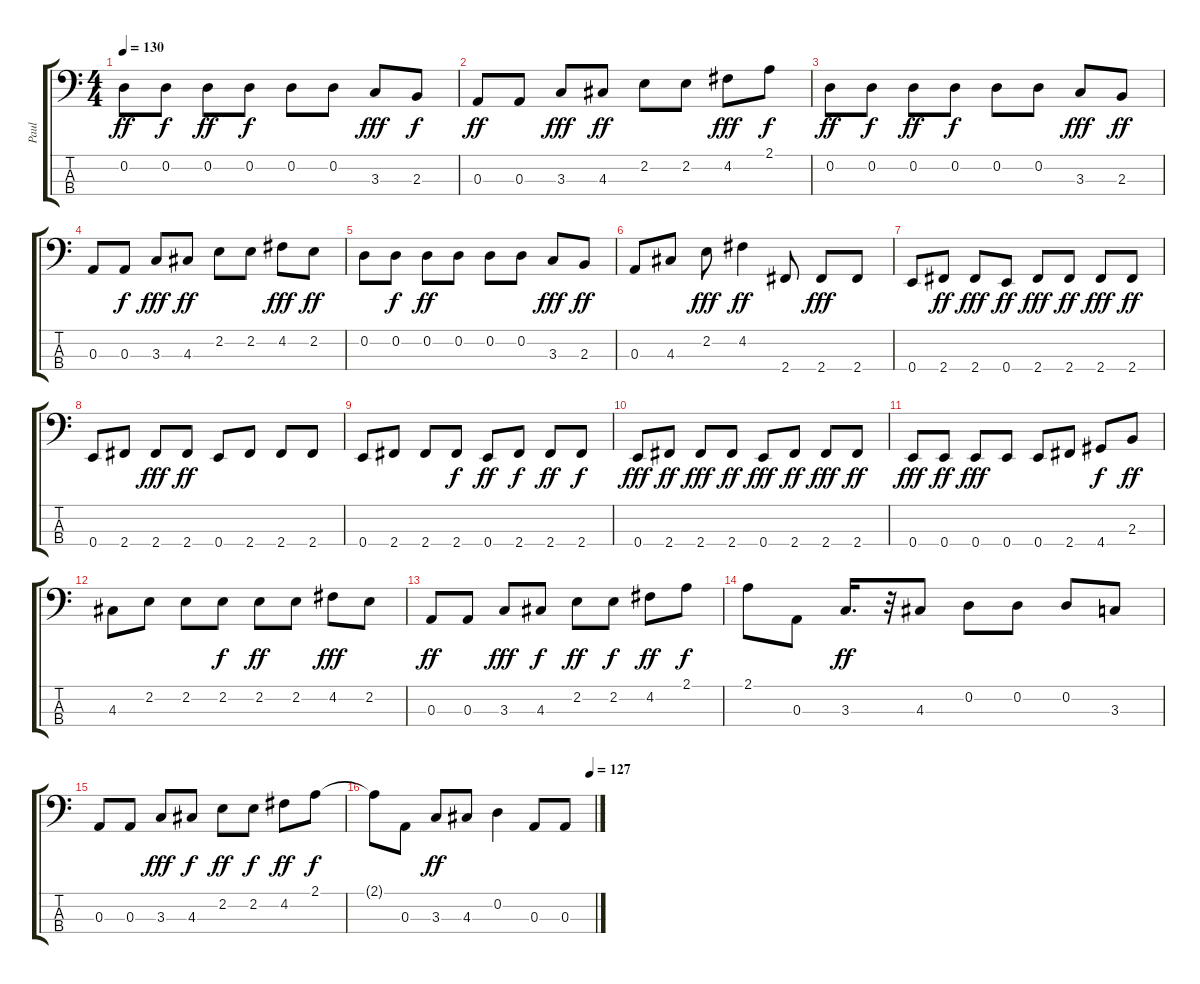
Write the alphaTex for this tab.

\track ("Paul" "Paul") {instrument acousticbass}
\staff {score tabs}
\tuning (G2 D2 A1 E1) {hide}
\ts (4 4)
\tempo 130
\clef f4
\ks c
0.2.8{dy ff} 0.2.8{dy f} 0.2.8{dy ff} 0.2.8{dy f} 0.2.8 0.2.8 3.3.8{dy fff} 2.3.8{dy f} |
0.3.8{dy ff} 0.3.8 3.3.8{dy fff} 4.3.8{dy ff} 2.2.8 2.2.8 4.2.8{dy fff} 2.1.8{dy f} |
0.2.8{dy ff} 0.2.8{dy f} 0.2.8{dy ff} 0.2.8{dy f} 0.2.8 0.2.8 3.3.8{dy fff} 2.3.8{dy ff} |
0.3.8 0.3.8{dy f} 3.3.8{dy fff} 4.3.8{dy ff} 2.2.8 2.2.8 4.2.8{dy fff} 2.2.8{dy ff} |
0.2.8 0.2.8{dy f} 0.2.8{dy ff} 0.2.8 0.2.8 0.2.8 3.3.8{dy fff} 2.3.8{dy ff} |
0.3.8 4.3.8 2.2.8{dy fff} 4.2.4{dy ff} 2.4.8 2.4.8{dy fff} 2.4.8 |
0.4.8 2.4.8{dy ff} 2.4.8{dy fff} 0.4.8{dy ff} 2.4.8{dy fff} 2.4.8{dy ff} 2.4.8{dy fff} 2.4.8{dy ff} |
0.4.8 2.4.8 2.4.8{dy fff} 2.4.8{dy ff} 0.4.8 2.4.8 2.4.8 2.4.8 |
0.4.8 2.4.8 2.4.8 2.4.8{dy f} 0.4.8{dy ff} 2.4.8{dy f} 2.4.8{dy ff} 2.4.8{dy f} |
0.4.8{dy fff} 2.4.8{dy ff} 2.4.8{dy fff} 2.4.8{dy ff} 0.4.8{dy fff} 2.4.8{dy ff} 2.4.8{dy fff} 2.4.8{dy ff} |
0.4.8{dy fff} 0.4.8{dy ff} 0.4.8{dy fff} 0.4.8 0.4.8 2.4.8 4.4.8{dy f} 2.3.8{dy ff} |
4.3.8 2.2.8 2.2.8 2.2.8{dy f} 2.2.8{dy ff} 2.2.8 4.2.8{dy fff} 2.2.8 |
0.3.8{dy ff} 0.3.8 3.3.8{dy fff} 4.3.8{dy f} 2.2.8{dy ff} 2.2.8{dy f} 4.2.8{dy ff} 2.1.8{dy f} |
2.1.8 0.3.8 3.3.16{d dy ff} r.32 4.3.8 0.2.8 0.2.8 0.2.8 3.3.8 |
0.3.8 0.3.8 3.3.8{dy fff} 4.3.8{dy f} 2.2.8{dy ff} 2.2.8{dy f} 4.2.8{dy ff} 2.1.8{dy f} |
\tempo (127 0.9791666666666666)
2.1{t}.8 0.3.8 3.3.8{dy ff} 4.3.8 0.2.4 0.3.8 0.3.8
